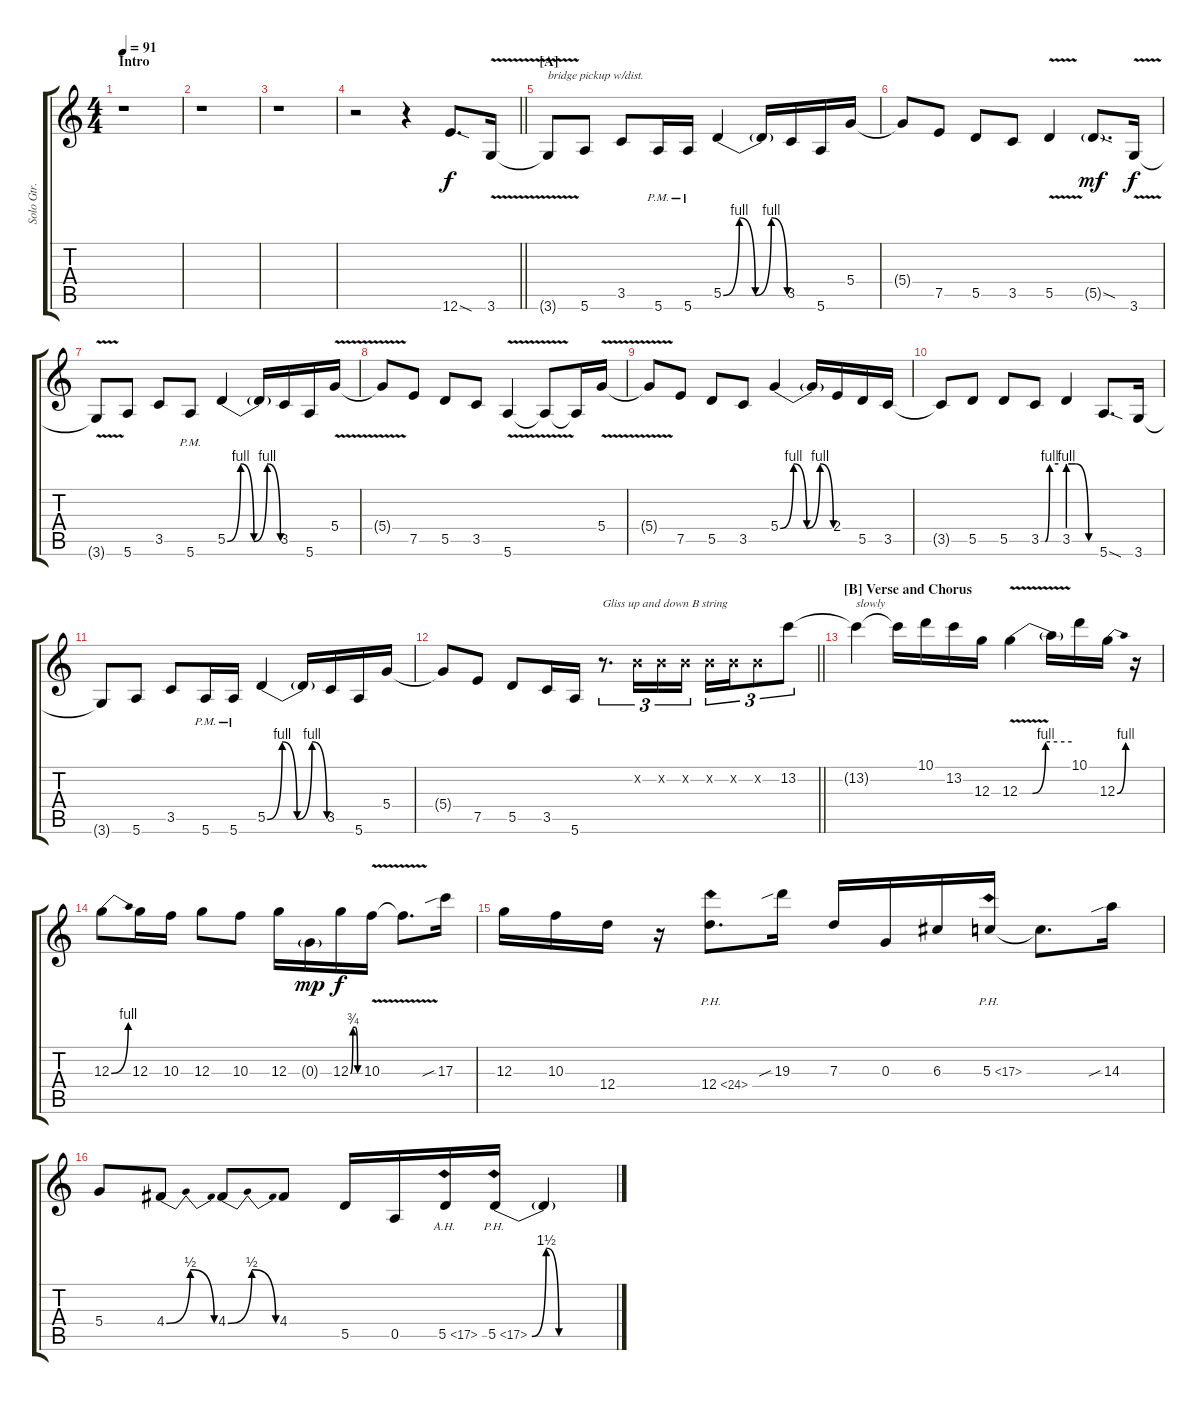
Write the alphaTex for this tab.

\track ("Solo Gtr." "Solo Gtr.") {instrument distortionguitar}
\staff {score tabs}
\tuning (E4 B3 G3 D3 A2 E2) {hide}
\ts (4 4)
\section ("" "Intro")
\tempo 91
\clef g2
\ks c
r.1{dy f instrument distortionguitar} |
r.1 |
r.1 |
\barLineRight lightlight
r.2 r.4 12.6{sod}.8{d} 3.6{v}.16 |
\section ("" "[A]")
3.6{t}.8{txt "bridge pickup w/dist."} 5.6.8 3.5.8 5.6{pm}.16 5.6{pm}.16 5.5{be (custom 0 0 15 4 30 0 45 4 60 0)}.4 5.5{t}.16 3.5.16 5.6.16 5.4.16 |
5.4{t}.8 7.5.8 5.5.8 3.5.8 5.5{v}.4 5.5{sod g}.8{d dy mf} 3.6{v}.16{dy f} |
3.6{t}.8 5.6.8 3.5.8 5.6{pm}.8 5.5{be (custom 0 0 15 4 30 0 45 4 60 0)}.4 5.5{t}.16 3.5.16 5.6.16 5.4{v}.16 |
5.4{t}.8 7.5.8 5.5.8 3.5.8 5.6{v}.4 5.6{t}.8 5.6{t}.16 5.4{v}.16 |
5.4{t}.8 7.5.8 5.5.8 3.5.8 5.4{be (custom 0 0 15 4 30 0 45 4 60 0)}.4 5.4{t}.16 2.4.16 5.5.16 3.5.16 |
3.5{t}.8 5.5.8 5.5.8 3.5{be (custom 0 0 15 0 30 4 60 4)}.8 3.5{be (custom 0 4 15 4 45 0 60 0)}.4 5.6{sod}.8{d} 3.6.16 |
3.6{t}.8 5.6.8 3.5.8 5.6{pm}.16 5.6{pm}.16 5.5{be (custom 0 0 15 4 30 0 45 4 60 0)}.4 5.5{t}.16 3.5.16 5.6.16 5.4.16 |
\barLineRight lightlight
5.4{t}.8 7.5.8 5.5.8 3.5.16 5.6.16 r.8{d tu (3 2) txt "Gliss up and down B string"} 0.2{x}.16{tu (3 2)} 0.2{x}.16{tu (3 2)} 0.2{x}.16{tu (3 2)} 0.2{x}.16{tu (3 2)} 0.2{x}.16{tu (3 2)} 0.2{x}.8{tu (3 2)} 13.2.8{tu (3 2)} |
\section ("" "[B] Verse and Chorus")
13.2{t}.4{txt "slowly"} 13.2{t}.16 10.1.16 13.2.16 12.3.16 12.3{be (custom 0 0 15 0 30 4 60 4) v}.4 12.3{t}.16 10.1.16 12.3{be (bend 0 0 60 4)}.16 r.16 |
12.3{be (bend 0 0 60 4)}.8 12.3.16 10.3.16 12.3.8 10.3.8 12.3.16 0.3{g}.16{dy mp} 12.3{be (custom 0 0 15 3 30 3 45 0 60 0)}.16{dy f} 10.3{v}.16 10.3{t}.8{d} 17.3{sib}.16 |
12.3.16 10.3.16 12.4.16 r.16 12.4{ph 12}.8{d} 19.3{sib}.16 7.3.16 0.3.16 6.3.16 5.3{ph 12}.16 5.3{t}.8{d} 14.3{sib}.16 |
5.4.8 4.4{be (bendrelease 0 0 30 2 30 2 60 0)}.8 4.4{be (bendrelease 0 0 30 2 30 2 60 0)}.8 4.4.8 5.5.16 0.5.16 5.5{ah 12}.16 5.5{be (custom 0 0 10 6 19 0 60 0) ph 12}.16 5.5{t}.4
